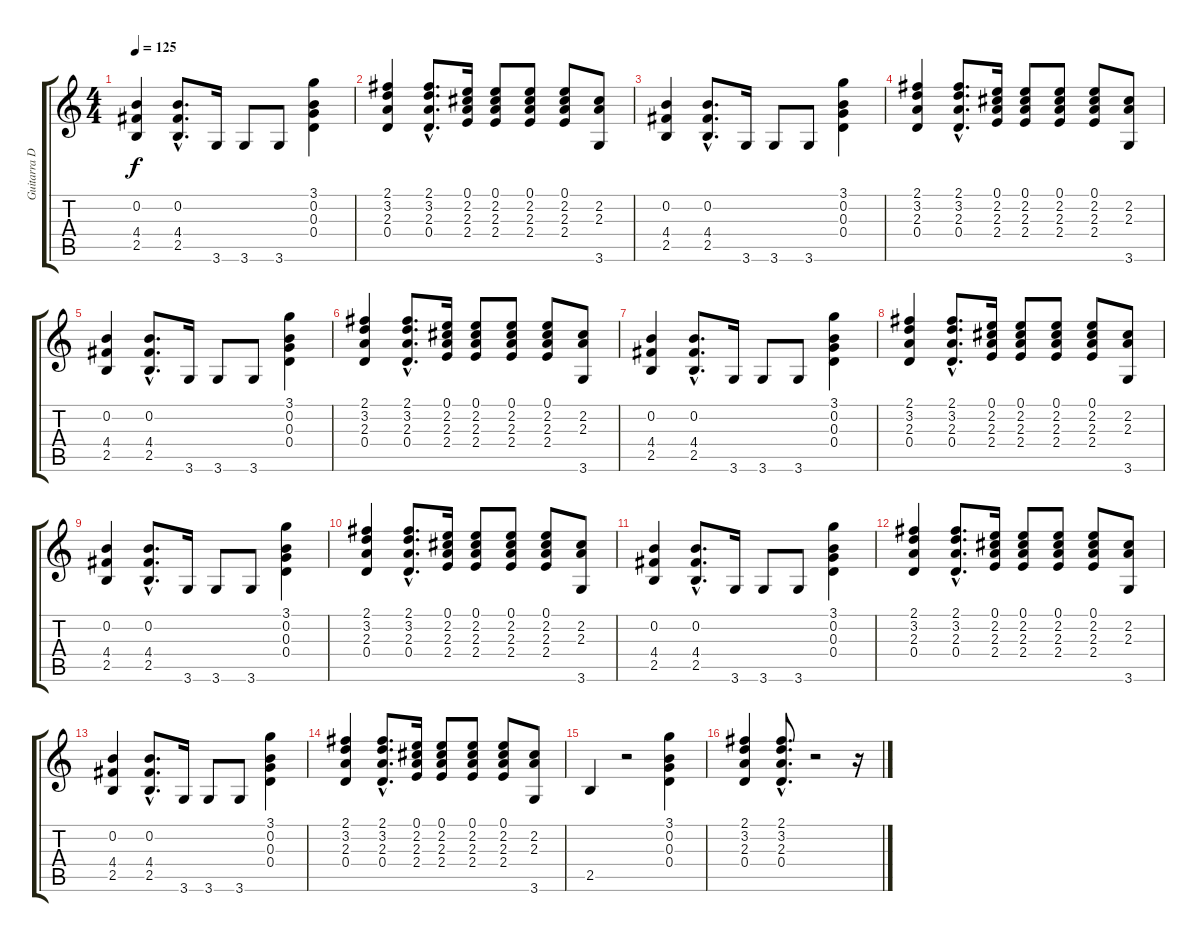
\track ("Guitarra Distorsión" "Guitarra D") {instrument distortionguitar}
\staff {score tabs}
\tuning (E4 B3 G3 D3 A2 E2) {hide}
\ts (4 4)
\tempo 125
\clef g2
\ks c
(0.2 4.4 2.5).4{dy f} (0.2{hac} 4.4{hac} 2.5{hac}).8{d} 3.6.16 3.6.8 3.6.8 (3.1 0.2 0.3 0.4).4 |
(2.1 3.2 2.3 0.4).4 (2.1{hac} 3.2{hac} 2.3{hac} 0.4{hac}).8{d} (0.1 2.2 2.3 2.4).16 (0.1 2.2 2.3 2.4).8 (0.1 2.2 2.3 2.4).8 (0.1 2.2 2.3 2.4).8 (2.2 2.3 3.6).8 |
(0.2 4.4 2.5).4 (0.2{hac} 4.4{hac} 2.5{hac}).8{d} 3.6.16 3.6.8 3.6.8 (3.1 0.2 0.3 0.4).4 |
(2.1 3.2 2.3 0.4).4 (2.1{hac} 3.2{hac} 2.3{hac} 0.4{hac}).8{d} (0.1 2.2 2.3 2.4).16 (0.1 2.2 2.3 2.4).8 (0.1 2.2 2.3 2.4).8 (0.1 2.2 2.3 2.4).8 (2.2 2.3 3.6).8 |
(0.2 4.4 2.5).4 (0.2{hac} 4.4{hac} 2.5{hac}).8{d} 3.6.16 3.6.8 3.6.8 (3.1 0.2 0.3 0.4).4 |
(2.1 3.2 2.3 0.4).4 (2.1{hac} 3.2{hac} 2.3{hac} 0.4{hac}).8{d} (0.1 2.2 2.3 2.4).16 (0.1 2.2 2.3 2.4).8 (0.1 2.2 2.3 2.4).8 (0.1 2.2 2.3 2.4).8 (2.2 2.3 3.6).8 |
(0.2 4.4 2.5).4 (0.2{hac} 4.4{hac} 2.5{hac}).8{d} 3.6.16 3.6.8 3.6.8 (3.1 0.2 0.3 0.4).4 |
(2.1 3.2 2.3 0.4).4 (2.1{hac} 3.2{hac} 2.3{hac} 0.4{hac}).8{d} (0.1 2.2 2.3 2.4).16 (0.1 2.2 2.3 2.4).8 (0.1 2.2 2.3 2.4).8 (0.1 2.2 2.3 2.4).8 (2.2 2.3 3.6).8 |
(0.2 4.4 2.5).4 (0.2{hac} 4.4{hac} 2.5{hac}).8{d} 3.6.16 3.6.8 3.6.8 (3.1 0.2 0.3 0.4).4 |
(2.1 3.2 2.3 0.4).4 (2.1{hac} 3.2{hac} 2.3{hac} 0.4{hac}).8{d} (0.1 2.2 2.3 2.4).16 (0.1 2.2 2.3 2.4).8 (0.1 2.2 2.3 2.4).8 (0.1 2.2 2.3 2.4).8 (2.2 2.3 3.6).8 |
(0.2 4.4 2.5).4 (0.2{hac} 4.4{hac} 2.5{hac}).8{d} 3.6.16 3.6.8 3.6.8 (3.1 0.2 0.3 0.4).4 |
(2.1 3.2 2.3 0.4).4 (2.1{hac} 3.2{hac} 2.3{hac} 0.4{hac}).8{d} (0.1 2.2 2.3 2.4).16 (0.1 2.2 2.3 2.4).8 (0.1 2.2 2.3 2.4).8 (0.1 2.2 2.3 2.4).8 (2.2 2.3 3.6).8 |
(0.2 4.4 2.5).4 (0.2{hac} 4.4{hac} 2.5{hac}).8{d} 3.6.16 3.6.8 3.6.8 (3.1 0.2 0.3 0.4).4 |
(2.1 3.2 2.3 0.4).4 (2.1{hac} 3.2{hac} 2.3{hac} 0.4{hac}).8{d} (0.1 2.2 2.3 2.4).16 (0.1 2.2 2.3 2.4).8 (0.1 2.2 2.3 2.4).8 (0.1 2.2 2.3 2.4).8 (2.2 2.3 3.6).8 |
2.5.4 r.2 (3.1 0.2 0.3 0.4).4 |
(2.1 3.2 2.3 0.4).4 (2.1{hac} 3.2{hac} 2.3{hac} 0.4{hac}).8{d} r.2 r.16
